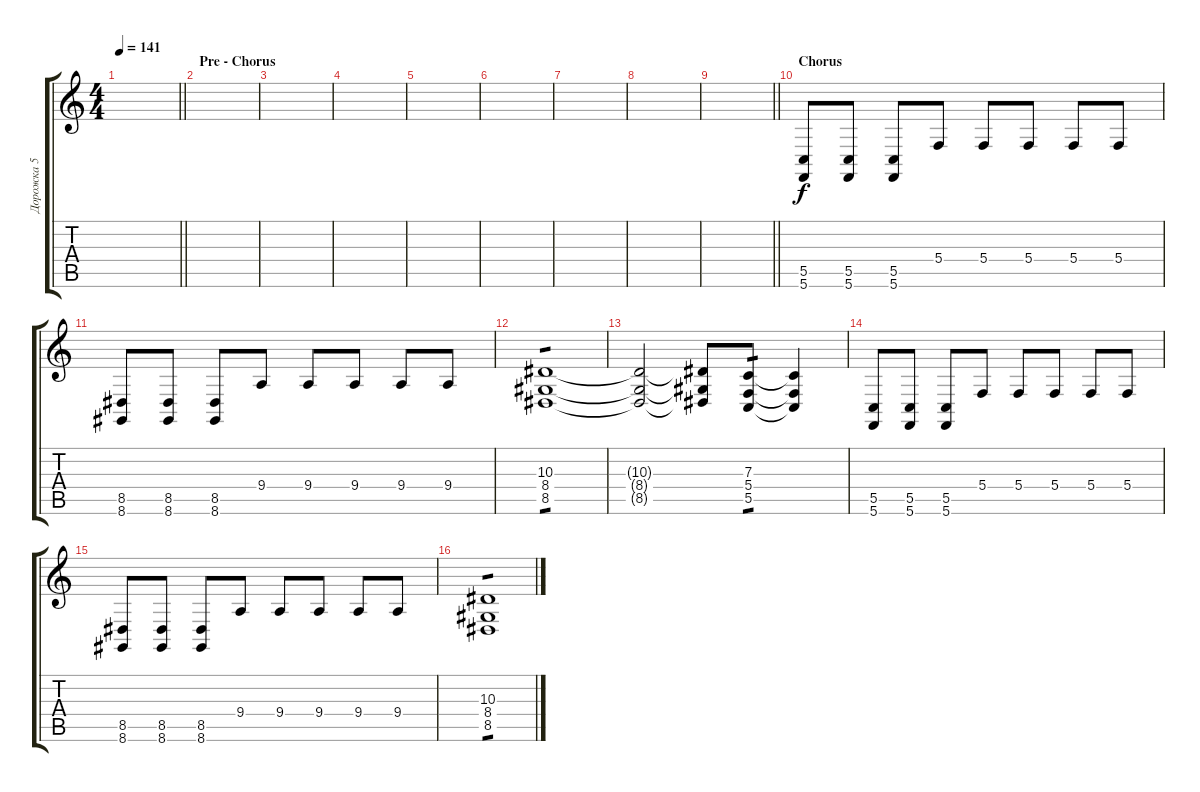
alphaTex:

\track ("Дорожка 5" "Дорожка 5") {instrument lead2sawtooth}
\staff {score tabs}
\tuning (D4 A3 F3 C3 G2 C2) {hide}
\ts (4 4)
\tempo 141
\clef g2
\barLineRight lightlight
\ks c
|
\section ("" "Pre - Chorus")
|
|
|
|
|
|
|
\barLineRight lightlight
|
\section ("" "Chorus")
(5.5 5.6).8 (5.5 5.6).8 (5.5 5.6).8 5.4.8 5.4.8 5.4.8 5.4.8 5.4.8 |
(8.5 8.6).8 (8.5 8.6).8 (8.5 8.6).8 9.4.8 9.4.8 9.4.8 9.4.8 9.4.8 |
(10.3 8.4 8.5).1{tp 1} |
(10.3{t} 8.4{t} 8.5{t}).2 (10.3{t} 8.4{t} 8.5{t}).8 (7.3 5.4 5.5).8{tp 1} (7.3{t} 5.4{t} 5.5{t}).4 |
(5.5 5.6).8 (5.5 5.6).8 (5.5 5.6).8 5.4.8 5.4.8 5.4.8 5.4.8 5.4.8 |
(8.5 8.6).8 (8.5 8.6).8 (8.5 8.6).8 9.4.8 9.4.8 9.4.8 9.4.8 9.4.8 |
(10.3 8.4 8.5).1{tp 1}
